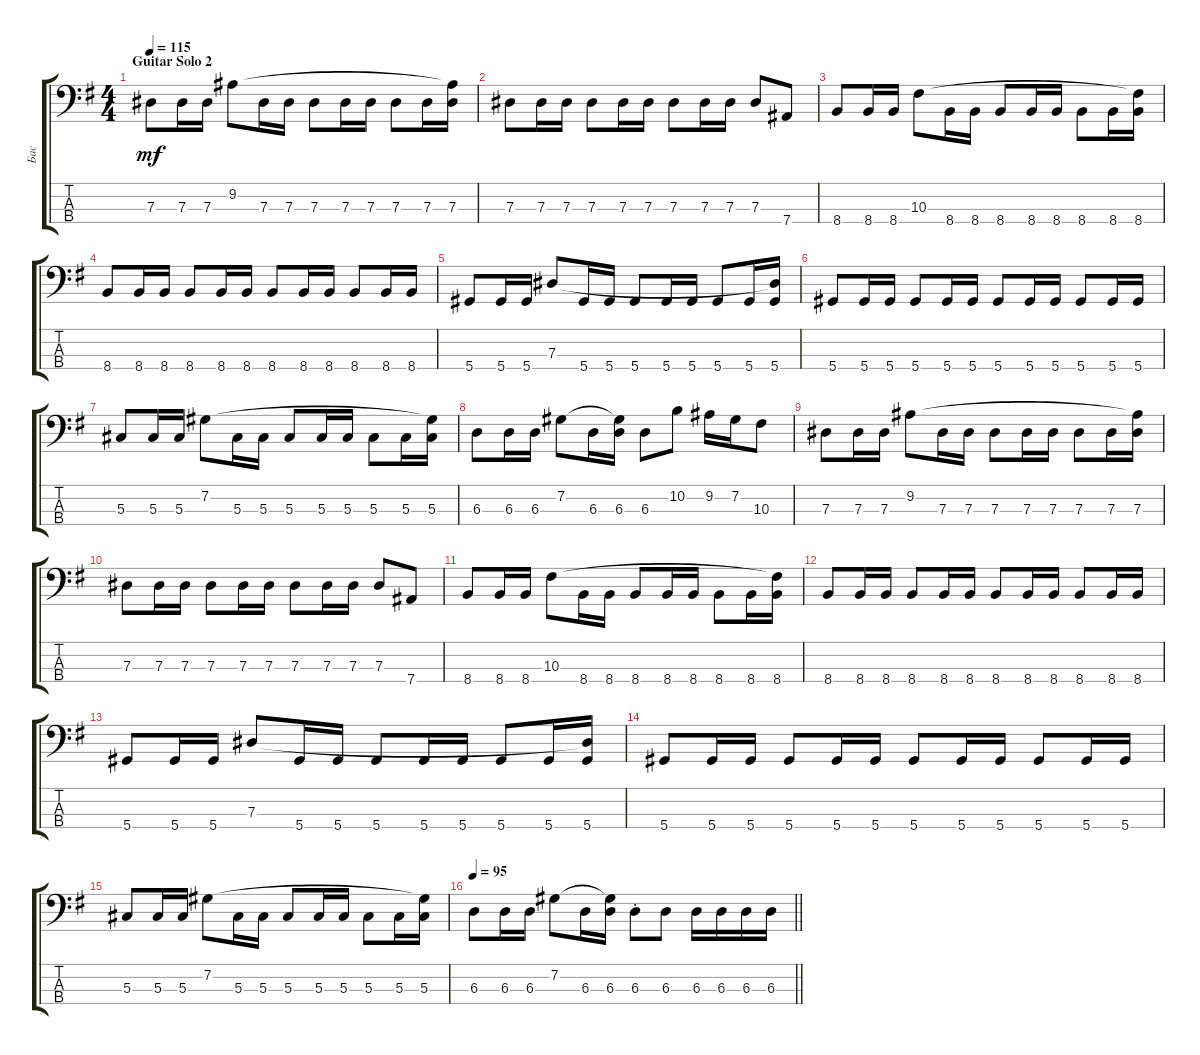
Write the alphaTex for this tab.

\track ("Бас" "Бас") {instrument electricbassfinger}
\staff {score tabs}
\tuning (Gb2 Db2 Ab1 Eb1) {hide}
\ts (4 4)
\section ("" "Guitar Solo 2")
\tempo 115
\clef f4
\ks eminor
7.3.8{dy mf} 7.3.16 7.3.16 9.2.8 7.3.16 7.3.16 7.3.8 7.3.16 7.3.16 7.3.8 7.3.16 (9.2{t} 7.3).16 |
7.3.8 7.3.16 7.3.16 7.3.8 7.3.16 7.3.16 7.3.8 7.3.16 7.3.16 7.3.8 7.4.8 |
8.4.8 8.4.16 8.4.16 10.3.8 8.4.16 8.4.16 8.4.8 8.4.16 8.4.16 8.4.8 8.4.16 (10.3{t} 8.4).16 |
8.4.8 8.4.16 8.4.16 8.4.8 8.4.16 8.4.16 8.4.8 8.4.16 8.4.16 8.4.8 8.4.16 8.4.16 |
5.4.8 5.4.16 5.4.16 7.3.8 5.4.16 5.4.16 5.4.8 5.4.16 5.4.16 5.4.8 5.4.16 (7.3{t} 5.4).16 |
5.4.8 5.4.16 5.4.16 5.4.8 5.4.16 5.4.16 5.4.8 5.4.16 5.4.16 5.4.8 5.4.16 5.4.16 |
5.3.8 5.3.16 5.3.16 7.2.8 5.3.16 5.3.16 5.3.8 5.3.16 5.3.16 5.3.8 5.3.16 (7.2{t} 5.3).16 |
6.3.8 6.3.16 6.3.16 7.2.8 6.3.16 (7.2{t} 6.3).16 6.3.8 10.2.8 9.2.16 7.2.16 10.3.8 |
7.3.8 7.3.16 7.3.16 9.2.8 7.3.16 7.3.16 7.3.8 7.3.16 7.3.16 7.3.8 7.3.16 (9.2{t} 7.3).16 |
7.3.8 7.3.16 7.3.16 7.3.8 7.3.16 7.3.16 7.3.8 7.3.16 7.3.16 7.3.8 7.4.8 |
8.4.8 8.4.16 8.4.16 10.3.8 8.4.16 8.4.16 8.4.8 8.4.16 8.4.16 8.4.8 8.4.16 (10.3{t} 8.4).16 |
8.4.8 8.4.16 8.4.16 8.4.8 8.4.16 8.4.16 8.4.8 8.4.16 8.4.16 8.4.8 8.4.16 8.4.16 |
5.4.8 5.4.16 5.4.16 7.3.8 5.4.16 5.4.16 5.4.8 5.4.16 5.4.16 5.4.8 5.4.16 (7.3{t} 5.4).16 |
5.4.8 5.4.16 5.4.16 5.4.8 5.4.16 5.4.16 5.4.8 5.4.16 5.4.16 5.4.8 5.4.16 5.4.16 |
5.3.8 5.3.16 5.3.16 7.2.8 5.3.16 5.3.16 5.3.8 5.3.16 5.3.16 5.3.8 5.3.16 (7.2{t} 5.3).16 |
\tempo 95
\barLineRight lightlight
6.3.8 6.3.16 6.3.16 7.2.8 6.3.16 (7.2{t} 6.3).16 6.3{st}.8 6.3.8 6.3.16 6.3.16 6.3.16 6.3.16
